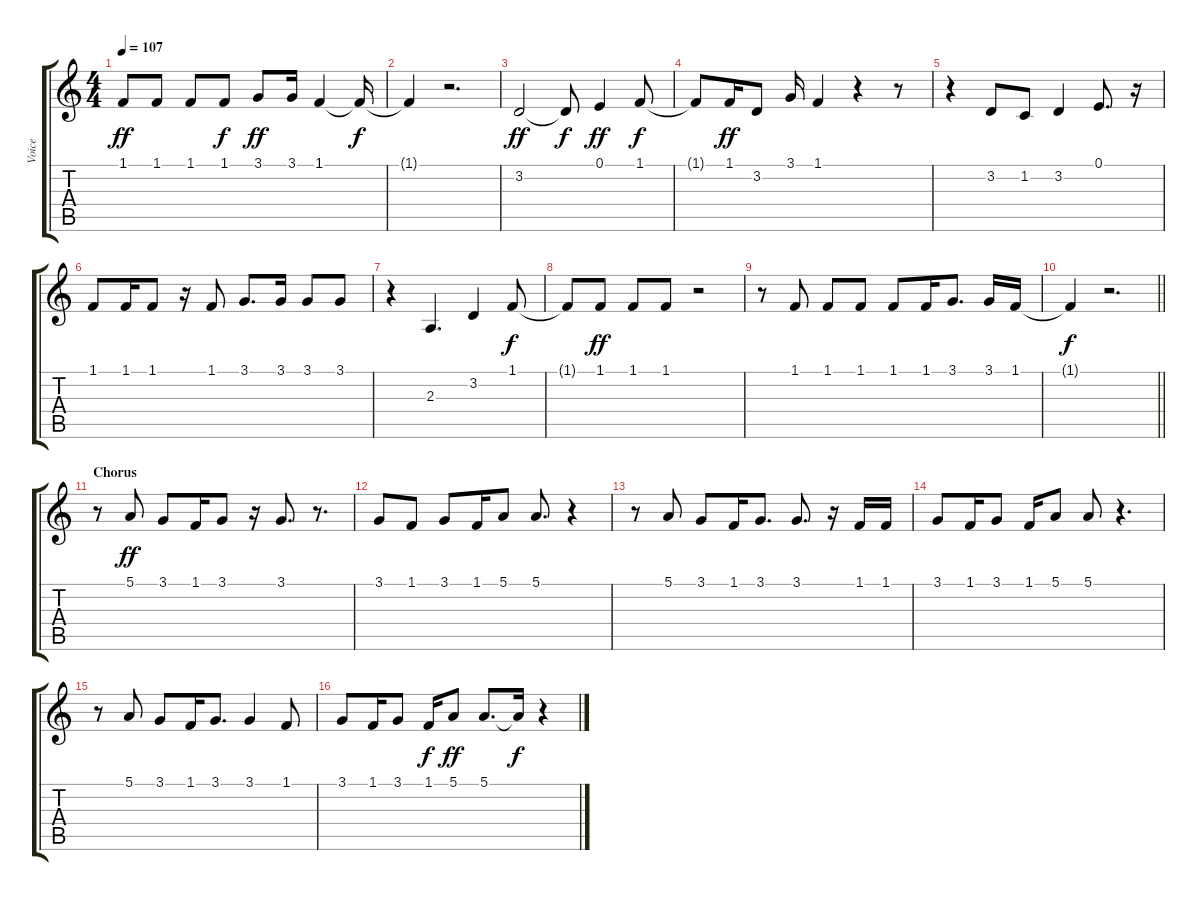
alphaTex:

\track ("Voice" "Voice") {instrument tenorsax}
\staff {score tabs}
\tuning (E4 B3 G3 D3 A2 E2) {hide}
\ts (4 4)
\tempo 107
\clef g2
\ks c
1.1.8{dy ff} 1.1.8 1.1.8 1.1.8{dy f} 3.1.8{dy ff} 3.1.16 1.1.4 1.1{t}.16{dy f} |
1.1{t}.4 r.2{d} |
3.2.2{dy ff} 3.2{t}.8{dy f} 0.1.4{dy ff} 1.1.8{dy f} |
1.1{t}.8 1.1.16{dy ff} 3.2.8 3.1.16 1.1.4 r.4 r.8 |
r.4 3.2.8 1.2.8 3.2.4 0.1.8{d} r.16 |
1.1.8 1.1.16 1.1.8 r.16 1.1.8 3.1.8{d} 3.1.16 3.1.8 3.1.8 |
r.4 2.3.4{d} 3.2.4 1.1.8{dy f} |
1.1{t}.8 1.1.8{dy ff} 1.1.8 1.1.8 r.2 |
r.8 1.1.8 1.1.8 1.1.8 1.1.8 1.1.16 3.1.8{d} 3.1.16 1.1.16 |
\barLineRight lightlight
1.1{t}.4{dy f} r.2{d} |
\section ("" "Chorus")
r.8 5.1.8{dy ff} 3.1.8 1.1.16 3.1.8 r.16 3.1.8{d} r.8{d} |
3.1.8 1.1.8 3.1.8 1.1.16 5.1.8 5.1.8{d} r.4 |
r.8 5.1.8 3.1.8 1.1.16 3.1.8{d} 3.1.8{d} r.16 1.1.16 1.1.16 |
3.1.8 1.1.16 3.1.8 1.1.16 5.1.8 5.1.8 r.4{d} |
r.8 5.1.8 3.1.8 1.1.16 3.1.8{d} 3.1.4 1.1.8 |
3.1.8 1.1.16 3.1.8 1.1.16{dy f} 5.1.8{dy ff} 5.1.8{d} 5.1{t}.16{dy f} r.4
